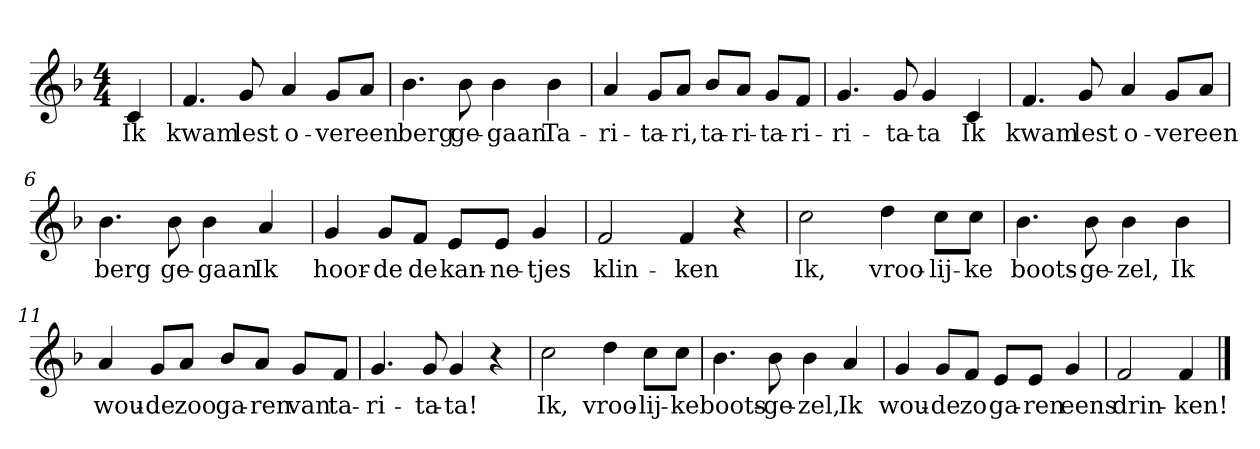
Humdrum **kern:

**kern	**text
*part1	*part1
*staff1	*staff1
*clefG2	*
*k[b-]	*
*F:	*
*M4/4	*
*MM120	*
=	=
4c	Ik
=1	=1
4.f	kwam
8g	lest
4a	o-
8g/L	-ver
8a/J	een
=2	=2
4.b-	berg
8b-	ge-
4b-	-gaan
4b-	Ta-
=3	=3
4a	-ri-
8g/L	-ta-
8a/J	-ri,
8b-/L	ta-
8a/J	-ri-
8g/L	-ta-
8f/J	-ri-
=4	=4
4.g	-ri-
8g	-ta-
4g	-ta
4c	Ik
=5	=5
4.f	kwam
8g	lest
4a	o-
8g/L	-ver
8a/J	een
=6	=6
4.b-	berg
8b-	ge-
4b-	-gaan
4a	Ik
=7	=7
4g	hoor-
8g/L	-de
8f/J	de
8e/L	kan-
8e/J	-ne-
4g	-tjes
=8	=8
2f	klin-
4f	-ken
4r	.
=9	=9
2cc	Ik,
4dd	vroo-
8cc\L	-lij-
8cc\J	-ke
=10	=10
4.b-	boots-
8b-	-ge-
4b-	-zel,
4b-	Ik
=11	=11
4a	wou-
8g/L	-de
8a/J	zoo
8b-/L	ga-
8a/J	-ren
8g/L	van
8f/J	ta-
=12	=12
4.g	-ri-
8g	-ta-
4g	-ta!
4r	.
=13	=13
2cc	Ik,
4dd	vroo-
8cc\L	-lij-
8cc\J	-ke
=14	=14
4.b-	boots-
8b-	-ge-
4b-	-zel,
4a	Ik
=15	=15
4g	wou-
8g/L	-de
8f/J	zo
8e/L	ga-
8e/J	-ren
4g	eens
=16	=16
2f	drin-
4f	-ken!
==	==
*-	*-
